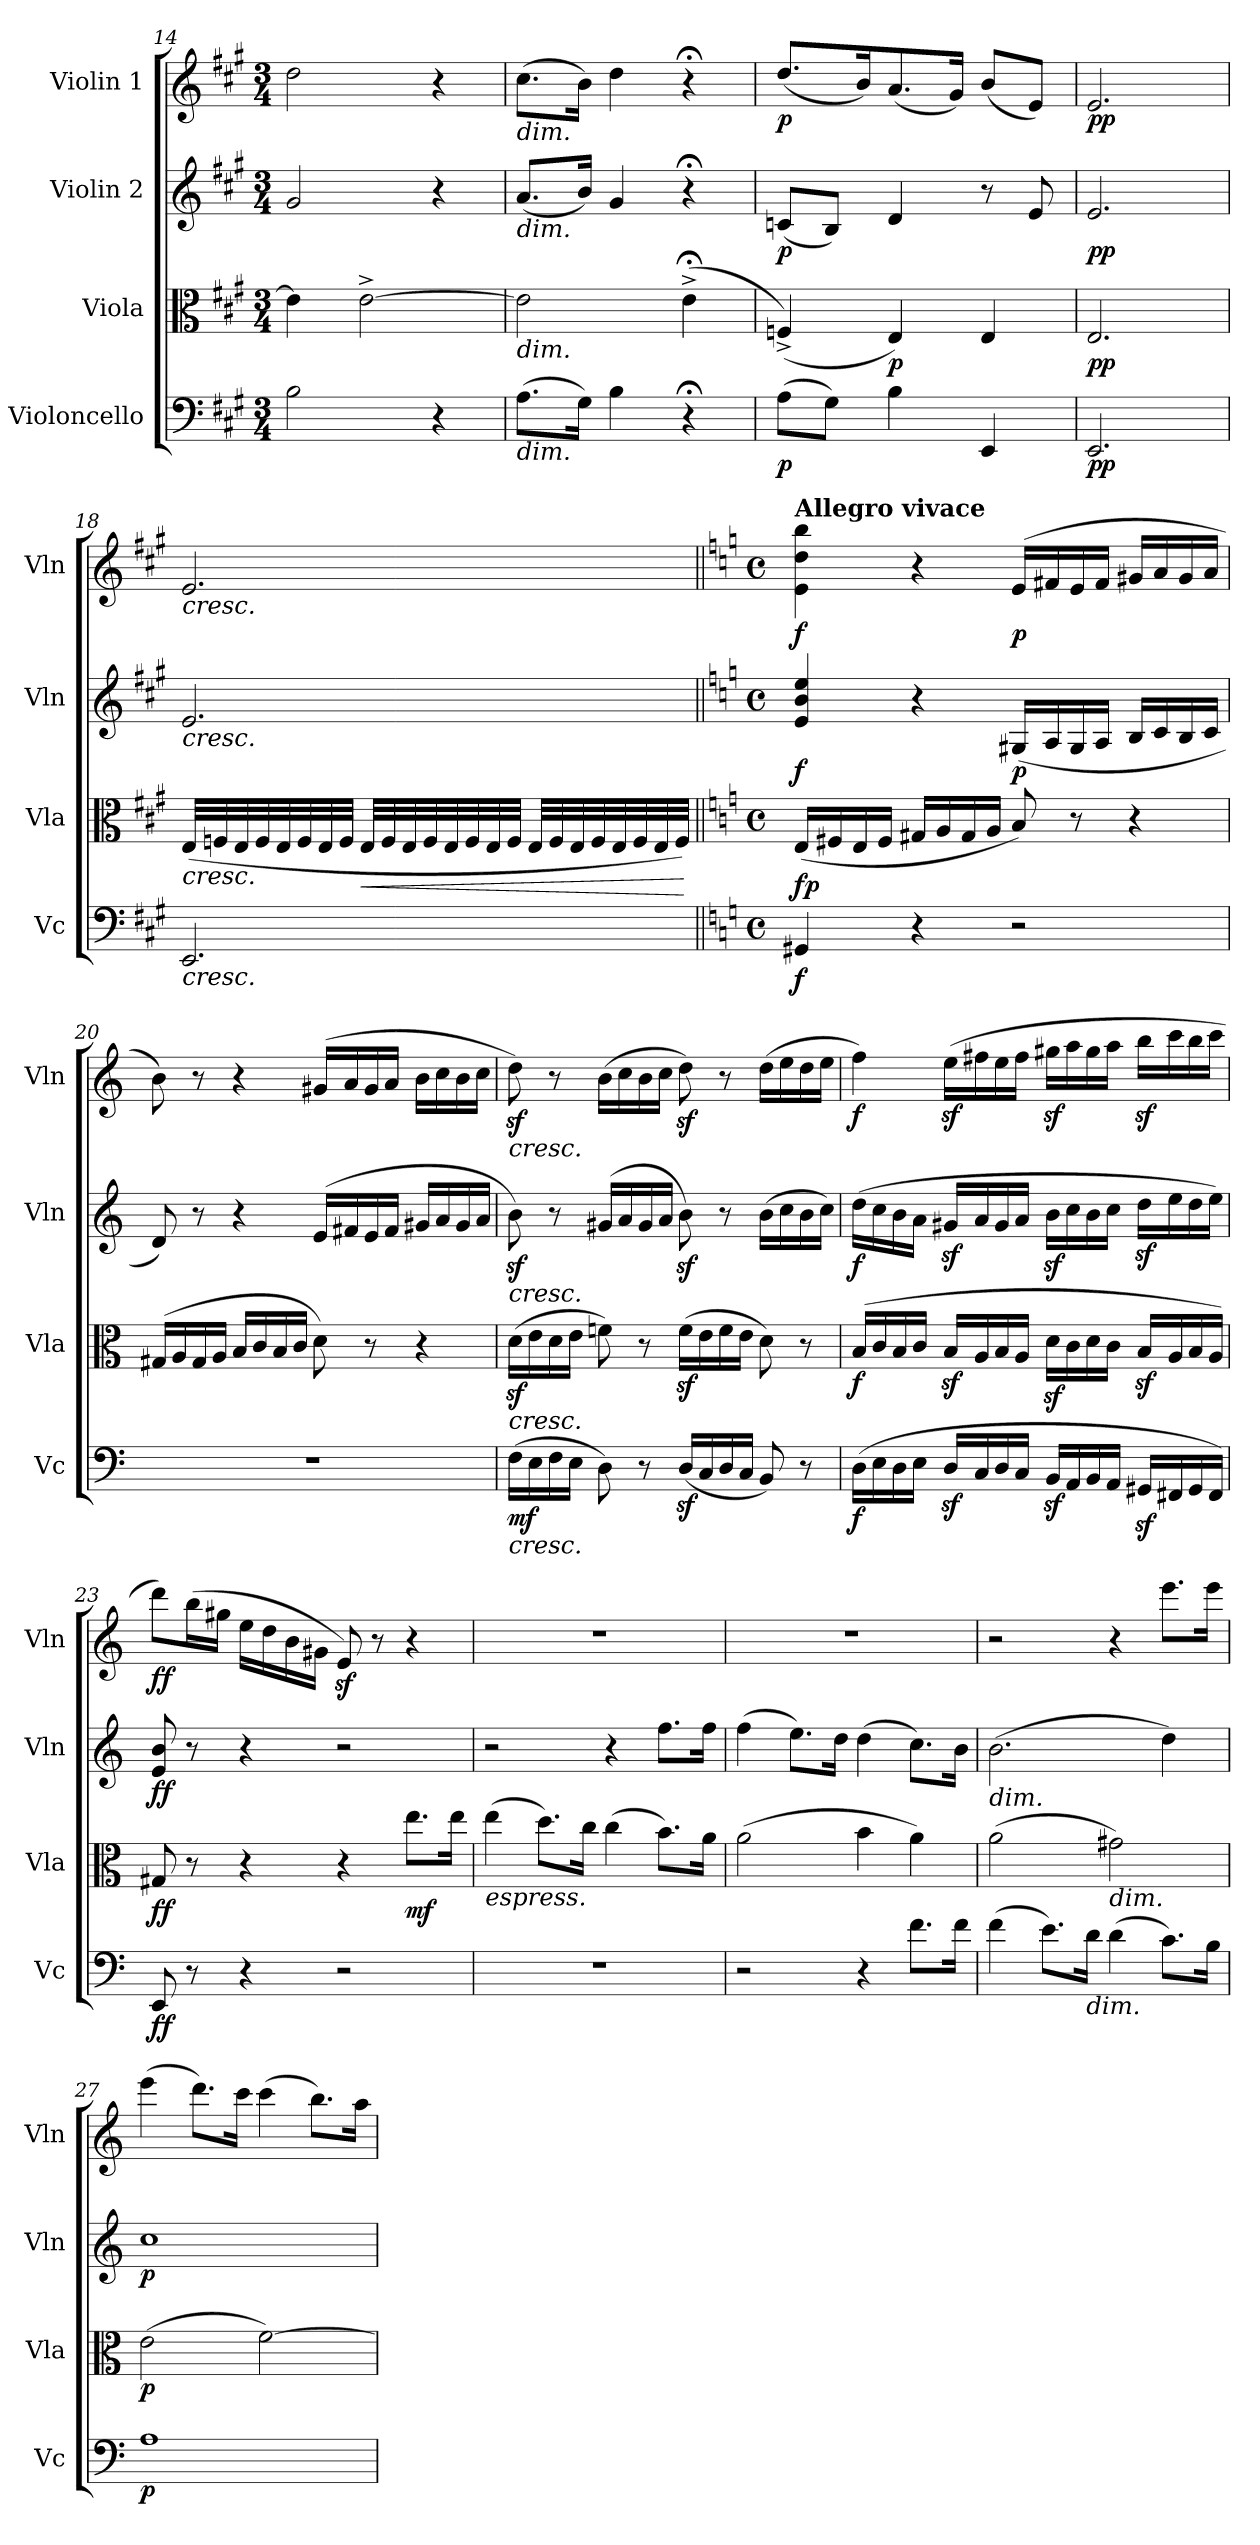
**kern	**dynam	**kern	**dynam	**kern	**dynam	**kern	**dynam
*part4	*part4	*part3	*part3	*part2	*part2	*part1	*part1
*staff4	*staff4	*staff3	*staff3	*staff2	*staff2	*staff1	*staff1
*I"Violoncello	*	*I"Viola	*	*I"Violin 2	*	*I"Violin 1	*
*I'Vc	*	*I'Vla	*	*I'Vln	*	*I'Vln	*
*clefF4	*	*clefC3	*	*clefG2	*	*clefG2	*
*k[f#c#g#]	*	*k[f#c#g#]	*	*k[f#c#g#]	*	*k[f#c#g#]	*
*M3/4	*	*M3/4	*	*M3/4	*	*M3/4	*
=14	=14	=14	=14	=14	=14	=14	=14
2B\	.	4e\]	.	2g#/	.	2dd\	.
.	.	[2e^\	.	.	.	.	.
4r	.	.	.	4r	.	4r	.
=15	=15	=15	=15	=15	=15	=15	=15
!	!	!	!	!	!	!LO:TX:b:i:t=dim.	!
!	!	!	!	!LO:TX:b:i:t=dim.	!	!	!
!	!	!LO:TX:b:i:t=dim.	!	!	!	!	!
!LO:TX:b:i:t=dim.	!	!	!	!	!	!	!
(8.A\L	.	2e\]	.	(8.a/L	.	(8.cc#\L	.
16G#\Jk)	.	.	.	16b/Jk)	.	16b\Jk)	.
4B\	.	.	.	4g#/	.	4dd\	.
4r;<	.	(4e;<^\	.	4r;<	.	4r;<	.
=16	=16	=16	=16	=16	=16	=16	=16
!	!LO:DY:b	!	!	!	!LO:DY:b	!	!LO:DY:b
(8A\L	p	(4Fn^/)	.	(8cn/L	p	(8.dd/L	p
8G#\J)	.	.	.	8B/J)	.	.	.
.	.	.	.	.	.	16b/K)	.
!	!	!	!LO:DY:b	!	!	!	!
4B\	.	4E/)	p	4d/	.	(8.a/	.
.	.	.	.	.	.	16g#/Jk)	.
4EE/	.	4E/	.	8r	.	(8b/L	.
.	.	.	.	8e/	.	8e/J)	.
=17	=17	=17	=17	=17	=17	=17	=17
!	!LO:DY:b	!	!LO:DY:b	!	!LO:DY:b	!	!LO:DY:b
2.EE/	pp	2.E/	pp	2.e/	pp	2.e/	pp
!!LO:LB:g=z
=18	=18	=18	=18	=18	=18	=18	=18
!	!	!	!	!	!	!LO:TX:b:i:t=cresc.	!
!	!	!	!	!LO:TX:b:i:t=cresc.	!	!	!
!	!	!LO:TX:b:i:t=cresc.	!	!	!	!	!
!LO:TX:b:i:t=cresc.	!	!	!	!	!	!	!
2.EE/	.	(32E/LLL	.	2.e/	.	2.e/	.
.	.	32Fn/	.	.	.	.	.
.	.	32E/	.	.	.	.	.
.	.	32F/	.	.	.	.	.
.	.	32E/	.	.	.	.	.
.	.	32F/	.	.	.	.	.
.	.	32E/	.	.	.	.	.
.	.	32F/JJJ	.	.	.	.	.
!	!	!	!LO:HP:b	!	!	!	!
.	.	32E/LLL	<	.	.	.	.
.	.	32F/	.	.	.	.	.
.	.	32E/	.	.	.	.	.
.	.	32F/	.	.	.	.	.
.	.	32E/	.	.	.	.	.
.	.	32F/	.	.	.	.	.
.	.	32E/	.	.	.	.	.
.	.	32F/JJJ	.	.	.	.	.
.	.	32E/LLL	.	.	.	.	.
.	.	32F/	.	.	.	.	.
.	.	32E/	.	.	.	.	.
.	.	32F/	.	.	.	.	.
.	.	32E/	.	.	.	.	.
.	.	32F/	.	.	.	.	.
.	.	32E/	.	.	.	.	.
.	.	32F/JJJ)	.	.	.	.	.
.	.	.	[	.	.	.	.
!!LO:LB:g=z
=19||	=19||	=19||	=19||	=19||	=19||	=19||	=19||
*k[]	*	*k[]	*	*k[]	*	*k[]	*
*M4/4	*	*M4/4	*	*M4/4	*	*M4/4	*
*met(c)	*	*met(c)	*	*met(c)	*	*met(c)	*
!	!	!	!	!	!	!LO:TX:a:B:t=Allegro vivace	!
!	!LO:DY:b	!	!LO:DY:b	!	!LO:DY:b	!	!LO:DY:b
4GG#X/	f	(16E/LL	fp	4e/ 4b/ 4ee/	f	4e\ 4dd\ 4bb\	f
.	.	16F#X/	.	.	.	.	.
.	.	16E/	.	.	.	.	.
.	.	16F#/JJ	.	.	.	.	.
4r	.	16G#X/LL	.	4r	.	4r	.
.	.	16A/	.	.	.	.	.
.	.	16G#/	.	.	.	.	.
.	.	16A/JJ	.	.	.	.	.
!	!	!	!	!	!LO:DY:b	!	!LO:DY:b
2r	.	8B/)	.	(16G#X/LL	p	(16e/LL	p
.	.	.	.	16A/	.	16f#X/	.
.	.	8r	.	16G#/	.	16e/	.
.	.	.	.	16A/JJ	.	16f#/JJ	.
.	.	4r	.	16B/LL	.	16g#X/LL	.
.	.	.	.	16c/	.	16a/	.
.	.	.	.	16B/	.	16g#/	.
.	.	.	.	16c/JJ	.	16a/JJ	.
=20	=20	=20	=20	=20	=20	=20	=20
1r	.	(<16G#X/LL	.	8d/)	.	8b\)	.
.	.	16A/	.	.	.	.	.
.	.	16G#/	.	8r	.	8r	.
.	.	16A/JJ	.	.	.	.	.
.	.	16B/LL	.	4r	.	4r	.
.	.	16c/	.	.	.	.	.
.	.	16B/	.	.	.	.	.
.	.	16c/JJ	.	.	.	.	.
.	.	8d\)	.	(16e/LL	.	(16g#X/LL	.
.	.	.	.	16f#X/	.	16a/	.
.	.	8r	.	16e/	.	16g#/	.
.	.	.	.	16f#/JJ	.	16a/JJ	.
.	.	4r	.	16g#X/LL	.	16b\LL	.
.	.	.	.	16a/	.	16cc\	.
.	.	.	.	16g#/	.	16b\	.
.	.	.	.	16a/JJ	.	16cc\JJ	.
=21	=21	=21	=21	=21	=21	=21	=21
!	!	!	!	!	!	!LO:TX:b:i:t=cresc.	!
!	!	!	!	!LO:TX:b:i:t=cresc.	!	!	!
!	!	!LO:TX:b:i:t=cresc.	!	!	!	!	!
!LO:TX:b:i:t=cresc.	!	!	!	!	!	!	!
!	!LO:DY:b	!	!	!	!	!	!
(16F\LL	mf	(16dz<\LL	.	8bz<\)	.	8ddz<\)	.
16E\	.	16e\	.	.	.	.	.
16F\	.	16d\	.	8r	.	8r	.
16E\JJ	.	16e\JJ	.	.	.	.	.
8D\)	.	8fn\)	.	(<16g#X/LL	.	(16b\LL	.
.	.	.	.	16a/	.	16cc\	.
8r	.	8r	.	16g#/	.	16b\	.
.	.	.	.	16a/JJ	.	16cc\JJ	.
(16Dz</LL	.	(16fz<\LL	.	8bz<\)	.	8ddz<\)	.
16C/	.	16e\	.	.	.	.	.
16D/	.	16f\	.	8r	.	8r	.
16C/JJ	.	16e\JJ	.	.	.	.	.
8BB/)	.	8d\)	.	(16b\LL	.	(16dd\LL	.
.	.	.	.	16cc\	.	16ee\	.
8r	.	8r	.	16b\	.	16dd\	.
.	.	.	.	16cc\JJ)	.	16ee\JJ	.
!!LO:LB:g=z
=22	=22	=22	=22	=22	=22	=22	=22
!	!LO:DY:b	!	!LO:DY:b	!	!LO:DY:b	!	!LO:DY:b
(16D\LL	f	(16B/LL	f	(16dd\LL	f	4ff\)	f
16E\	.	16c/	.	16cc\	.	.	.
16D\	.	16B/	.	16b\	.	.	.
16E\JJ	.	16c/JJ	.	16a\JJ	.	.	.
16Dz</LL	.	16Bz</LL	.	16g#Xz</LL	.	(16eez<\LL	.
16C/	.	16A/	.	16a/	.	16ff#X\	.
16D/	.	16B/	.	16g#/	.	16ee\	.
16C/JJ	.	16A/JJ	.	16a/JJ	.	16ff#\JJ	.
16BBz</LL	.	16dz<\LL	.	16bz<\LL	.	16gg#Xz<\LL	.
16AA/	.	16c\	.	16cc\	.	16aa\	.
16BB/	.	16d\	.	16b\	.	16gg#\	.
16AA/JJ	.	16c\JJ	.	16cc\JJ	.	16aa\JJ	.
16GG#Xz</LL	.	16Bz</LL	.	16ddz<\LL	.	16bbz<\LL	.
16FF#X/	.	16A/	.	16ee\	.	16ccc\	.
16GG#/	.	16B/	.	16dd\	.	16bb\	.
16FF#/JJ)	.	16A/JJ)	.	16ee\JJ)	.	16ccc\JJ	.
=23	=23	=23	=23	=23	=23	=23	=23
!	!LO:DY:b	!	!LO:DY:b	!	!LO:DY:b	!	!LO:DY:b
8EE/	ff	8G#X/	ff	8e/ 8b/	ff	8ddd\L)	ff
8r	.	8r	.	8r	.	(16bb\L	.
.	.	.	.	.	.	16gg#X\JJ	.
4r	.	4r	.	4r	.	16ee\LL	.
.	.	.	.	.	.	16dd\	.
.	.	.	.	.	.	16b\	.
.	.	.	.	.	.	16g#X\JJ	.
2r	.	4r	.	2r	.	8ez</)	.
.	.	.	.	.	.	8r	.
!	!	!	!LO:DY:b	!	!	!	!
.	.	8.ee\L	mf	.	.	4r	.
.	.	16ee\Jk	.	.	.	.	.
!!LO:PB:g=z
=24	=24	=24	=24	=24	=24	=24	=24
!	!	!LO:TX:b:i:t=espress.	!	!	!	!	!
1r	.	(4ee\	.	2r	.	1r	.
.	.	8.dd\L)	.	.	.	.	.
.	.	16cc\Jk	.	.	.	.	.
.	.	(4cc\	.	4r	.	.	.
!	!	!	!	!	!LO:DY:b	!	!
!	!	!	!	!	!LO:DY:n=1:b	!	!
.	.	8.b\L)	.	8.ff\L	mf other-dynamics	.	.
.	.	16a\Jk	.	16ff\Jk	.	.	.
=25	=25	=25	=25	=25	=25	=25	=25
2r	.	(2a\	.	(4ff\	.	1r	.
.	.	.	.	8.ee\L)	.	.	.
.	.	.	.	16dd\Jk	.	.	.
4r	.	4b\	.	(4dd\	.	.	.
!	!LO:DY:b	!	!	!	!	!	!
!	!LO:DY:n=1:b	!	!	!	!	!	!
8.f\L	mf other-dynamics	4a\)	.	8.cc\L)	.	.	.
16f\Jk	.	.	.	16b\Jk	.	.	.
=26	=26	=26	=26	=26	=26	=26	=26
!	!	!	!	!LO:TX:b:i:t=dim.	!	!	!
(4f\	.	(2a\	.	(2.b\	.	2r	.
8.e\L)	.	.	.	.	.	.	.
!LO:TX:b:i:t=dim.	!	!	!	!	!	!	!
16d\Jk	.	.	.	.	.	.	.
!	!	!LO:TX:b:i:t=dim.	!	!	!	!	!
(4d\	.	2g#X\)	.	.	.	4r	.
!	!	!	!	!	!	!	!LO:DY:b
!	!	!	!	!	!	!	!LO:DY:n=1:b
8.c\L)	.	.	.	4dd\)	.	8.eee\L	p other-dynamics
16B\Jk	.	.	.	.	.	16eee\Jk	.
=27	=27	=27	=27	=27	=27	=27	=27
!	!LO:DY:b	!	!LO:DY:b	!	!LO:DY:b	!	!
1A	p	(2e\	p	1cc	p	(4eee\	.
.	.	.	.	.	.	8.ddd\L)	.
.	.	.	.	.	.	16ccc\Jk	.
.	.	[2f\)	.	.	.	(4ccc\	.
.	.	.	.	.	.	8.bb\L)	.
.	.	.	.	.	.	16aa\Jk	.
=	=	=	=	=	=	=	=
*-	*-	*-	*-	*-	*-	*-	*-
